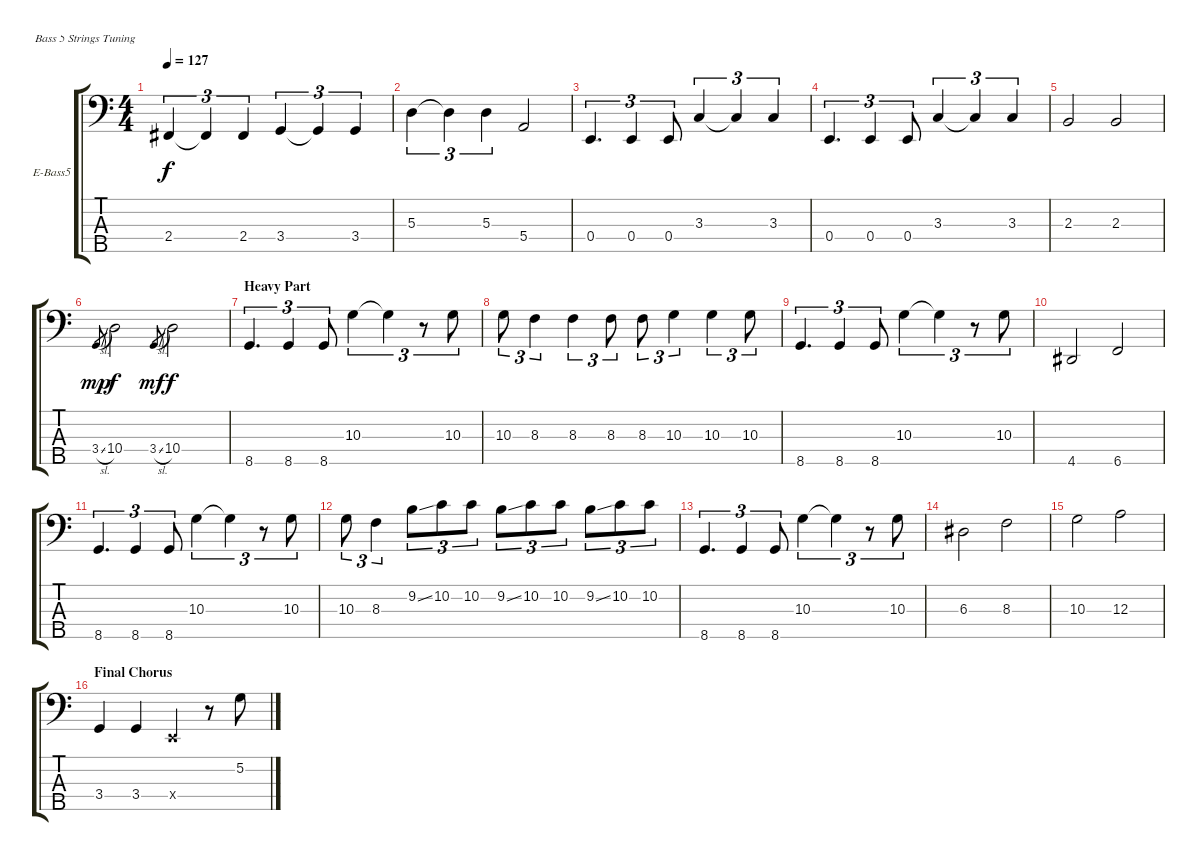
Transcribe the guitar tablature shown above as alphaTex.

\bracketExtendMode groupsimilarinstruments
\firstSystemTrackNameOrientation horizontal
\otherSystemsTrackNameOrientation horizontal
\track ("Andreoli - Bass" "E-Bass5") {instrument electricbassfinger}
\staff {score tabs}
\tuning (G2 D2 A1 E1 B0)
\ts (4 4)
\tempo 127
\clef f4
\ks c
2.4.4{tu (3 2) dy f} 2.4{t}.4{tu (3 2)} 2.4.4{tu (3 2)} 3.4.4{tu (3 2)} 3.4{t}.4{tu (3 2)} 3.4.4{tu (3 2)} |
5.3.4{tu (3 2)} 5.3{t}.4{tu (3 2)} 5.3.4{tu (3 2)} 5.4.2 |
0.4.4{d tu (3 2)} 0.4.4{tu (3 2)} 0.4.8{tu (3 2)} 3.3.4{tu (3 2)} 3.3{t}.4{tu (3 2)} 3.3.4{tu (3 2)} |
0.4.4{d tu (3 2)} 0.4.4{tu (3 2)} 0.4.8{tu (3 2)} 3.3.4{tu (3 2)} 3.3{t}.4{tu (3 2)} 3.3.4{tu (3 2)} |
2.3.2 2.3.2 |
3.4{sl}.8{gr dy mp} 10.4.2{dy f} 3.4{sl}.8{gr dy mf} 10.4.2{dy f} |
\section ("" "Heavy Part")
8.5.4{d tu (3 2)} 8.5.4{tu (3 2)} 8.5.8{tu (3 2)} 10.3.4{tu (3 2)} 10.3{t}.4{tu (3 2)} r.8{tu (3 2)} 10.3.8{tu (3 2)} |
10.3.8{tu (3 2)} 8.3.4{tu (3 2)} 8.3.4{tu (3 2)} 8.3.8{tu (3 2)} 8.3.8{tu (3 2)} 10.3.4{tu (3 2)} 10.3.4{tu (3 2)} 10.3.8{tu (3 2)} |
8.5.4{d tu (3 2)} 8.5.4{tu (3 2)} 8.5.8{tu (3 2)} 10.3.4{tu (3 2)} 10.3{t}.4{tu (3 2)} r.8{tu (3 2)} 10.3.8{tu (3 2)} |
4.5.2 6.5.2 |
8.5.4{d tu (3 2)} 8.5.4{tu (3 2)} 8.5.8{tu (3 2)} 10.3.4{tu (3 2)} 10.3{t}.4{tu (3 2)} r.8{tu (3 2)} 10.3.8{tu (3 2)} |
10.3.8{tu (3 2)} 8.3.4{tu (3 2)} 9.2{ss}.8{tu (3 2)} 10.2.8{tu (3 2)} 10.2.8{tu (3 2)} 9.2{ss}.8{tu (3 2)} 10.2.8{tu (3 2)} 10.2.8{tu (3 2)} 9.2{ss}.8{tu (3 2)} 10.2.8{tu (3 2)} 10.2.8{tu (3 2)} |
8.5.4{d tu (3 2)} 8.5.4{tu (3 2)} 8.5.8{tu (3 2)} 10.3.4{tu (3 2)} 10.3{t}.4{tu (3 2)} r.8{tu (3 2)} 10.3.8{tu (3 2)} |
6.3.2 8.3.2 |
10.3.2 12.3.2 |
\section ("" "Final Chorus")
3.4.4 3.4.4 0.4{x}.4 r.8 5.2.8
